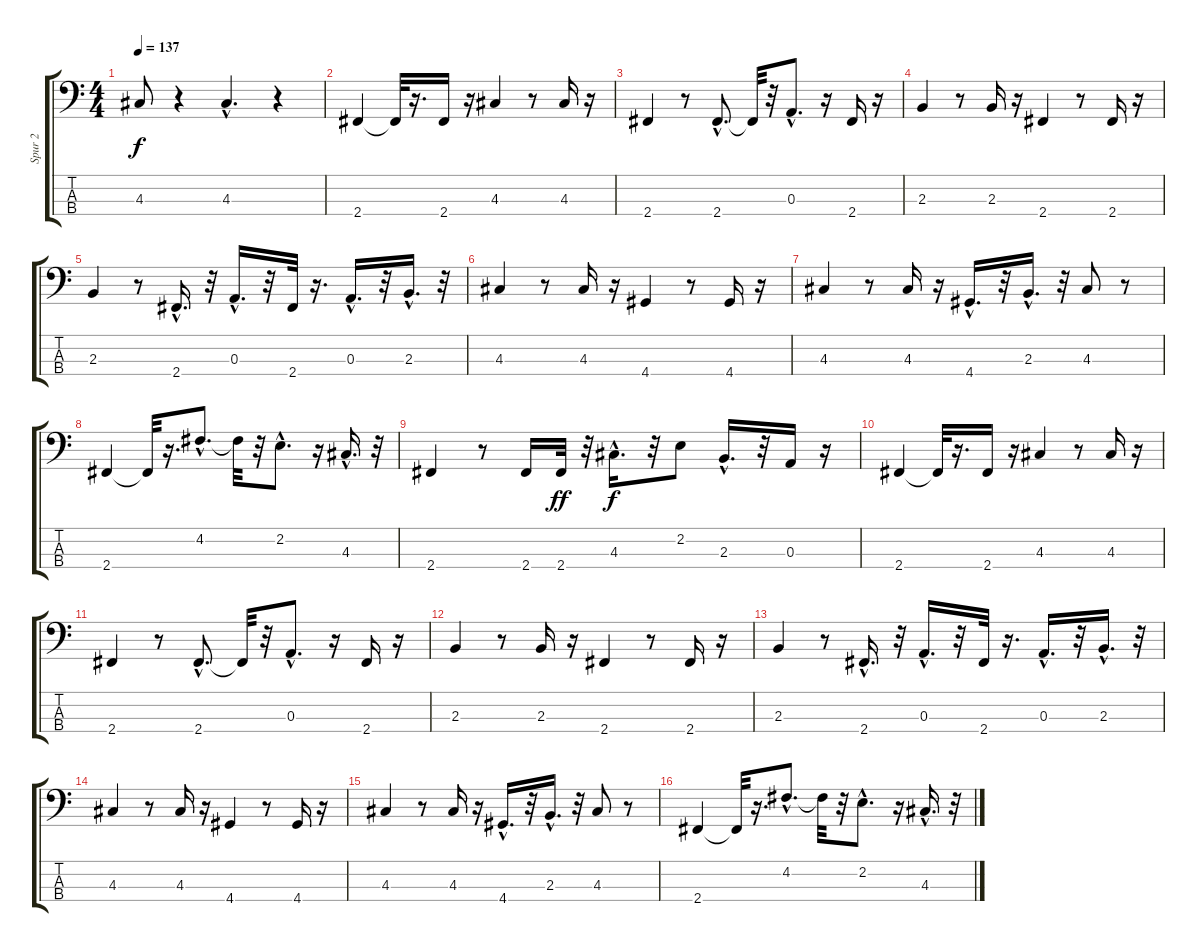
\track ("Spur 2" "Spur 2") {instrument slapbass1}
\staff {score tabs}
\tuning (G2 D2 A1 E1) {hide}
\ts (4 4)
\tempo 137
\clef f4
\ks c
4.3.8{dy f} r.4 4.3{hac}.4{d} r.4 |
2.4.4 2.4{t}.32 r.16{d} 2.4.16 r.16 4.3.4 r.8 4.3.16 r.16 |
2.4.4 r.8 2.4{hac}.8{d} 2.4{t}.32 r.32 0.3{hac}.8{d} r.16 2.4.16 r.16 |
2.3.4 r.8 2.3.16 r.16 2.4.4 r.8 2.4.16 r.16 |
2.3.4 r.8 2.4{hac}.16{d} r.32 0.3{hac}.16{d} r.32 2.4.32 r.16{d} 0.3{hac}.16{d} r.32 2.3{hac}.16{d} r.32 |
4.3.4 r.8 4.3.16 r.16 4.4.4 r.8 4.4.16 r.16 |
4.3.4 r.8 4.3.16 r.16 4.4{hac}.16{d} r.32 2.3{hac}.16{d} r.32 4.3.8 r.8 |
2.4.4 2.4{t}.32 r.16{d} 4.2{hac}.8{d} 4.2{t}.32 r.32 2.2{hac}.8{d} r.16 4.3{hac}.16{d} r.32 |
2.4.4 r.8 2.4.16 2.4.32{dy ff} r.32 4.3{hac}.16{d dy f} r.32 2.2.8 2.3{hac}.16{d} r.32 0.3.16 r.16 |
2.4.4 2.4{t}.32 r.16{d} 2.4.16 r.16 4.3.4 r.8 4.3.16 r.16 |
2.4.4 r.8 2.4{hac}.8{d} 2.4{t}.32 r.32 0.3{hac}.8{d} r.16 2.4.16 r.16 |
2.3.4 r.8 2.3.16 r.16 2.4.4 r.8 2.4.16 r.16 |
2.3.4 r.8 2.4{hac}.16{d} r.32 0.3{hac}.16{d} r.32 2.4.32 r.16{d} 0.3{hac}.16{d} r.32 2.3{hac}.16{d} r.32 |
4.3.4 r.8 4.3.16 r.16 4.4.4 r.8 4.4.16 r.16 |
4.3.4 r.8 4.3.16 r.16 4.4{hac}.16{d} r.32 2.3{hac}.16{d} r.32 4.3.8 r.8 |
2.4.4 2.4{t}.32 r.16{d} 4.2{hac}.8{d} 4.2{t}.32 r.32 2.2{hac}.8{d} r.16 4.3{hac}.16{d} r.32
